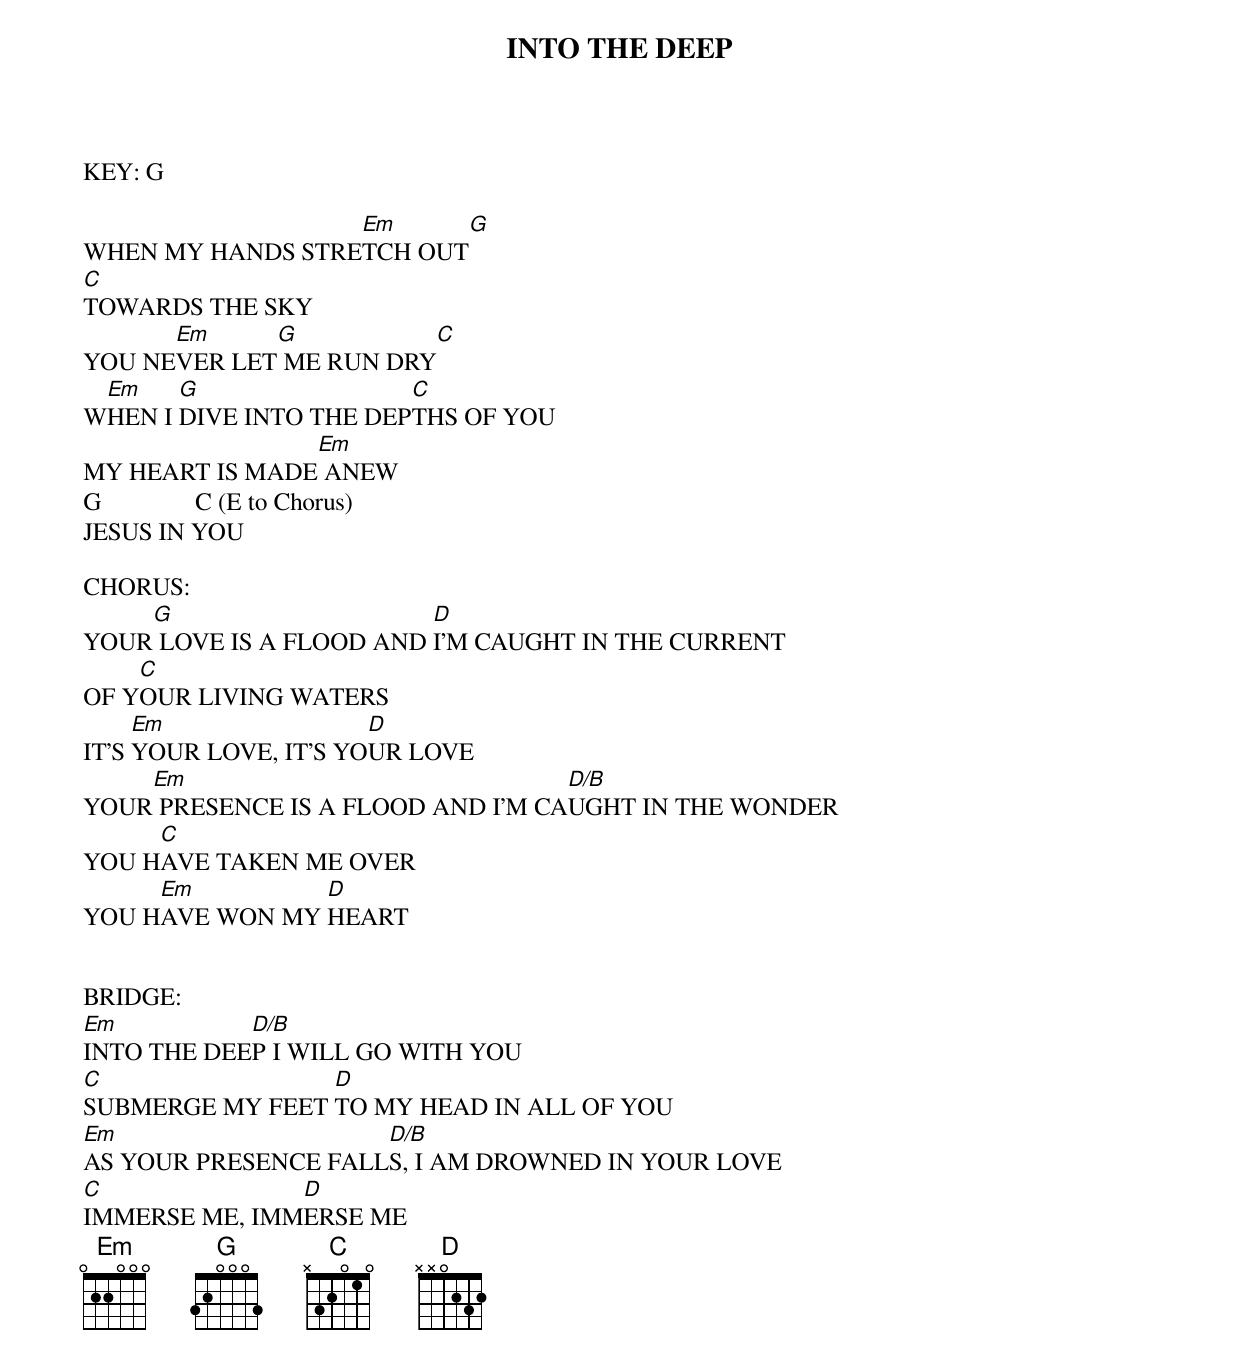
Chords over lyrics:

INTO THE DEEP

KEY: G

                  Em                          G
WHEN MY HANDS STRETCH OUT
C
TOWARDS THE SKY
      Em     G            C
YOU NEVER LET ME RUN DRY
 Em    G                C
WHEN I DIVE INTO THE DEPTHS OF YOU
                Em
MY HEART IS MADE ANEW
G               C (E to Chorus)
JESUS IN YOU

CHORUS:
    G                    D
YOUR LOVE IS A FLOOD AND I’M CAUGHT IN THE CURRENT
    C
OF YOUR LIVING WATERS
     Em                D
IT’S YOUR LOVE, IT’S YOUR LOVE
    Em                             D/B
YOUR PRESENCE IS A FLOOD AND I’M CAUGHT IN THE WONDER
     C
YOU HAVE TAKEN ME OVER
     Em         D
YOU HAVE WON MY HEART


BRIDGE:
Em          D/B
INTO THE DEEP I WILL GO WITH YOU
C                D
SUBMERGE MY FEET TO MY HEAD IN ALL OF YOU
Em                   D/B
AS YOUR PRESENCE FALLS, I AM DROWNED IN YOUR LOVE
C              D
IMMERSE ME, IMMERSE ME
